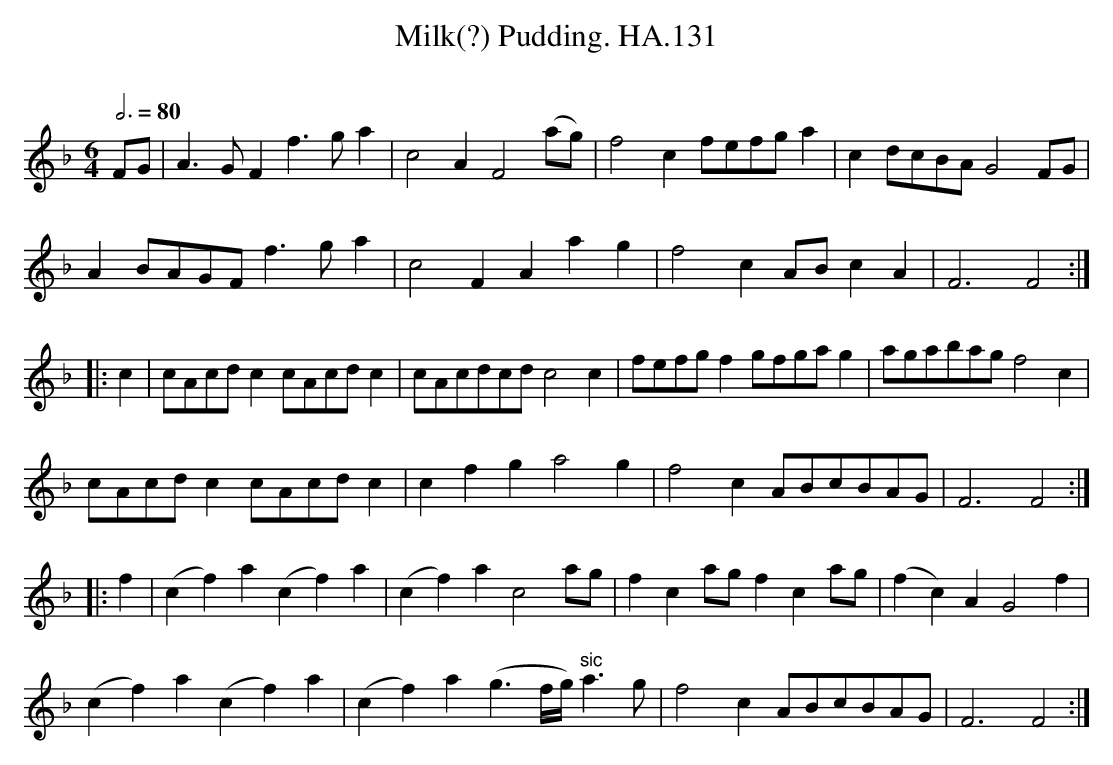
X:1
T:Milk(?) Pudding. HA.131
M:6/4
L:1/4
Q:3/4=80
O:
K:F
F/G/|A>GF f>ga|c2A F2(a/g/)|f2c f/e/f/g/a|cd/c/B/A/ G2F/G/|
AB/A/G/F/ f>ga|c2F Aag|f2c A/B/cA|F3 F2:|
|:c|c/A/c/d/c c/A/c/d/c|c/A/c/d/c/d/ c2c|\
f/e/f/g/f g/f/g/a/g|a/g/a/b/a/g/ f2c|
c/A/c/d/c c/A/c/d/c|cfg a2g|f2c A/B/c/B/A/G/|F3 F2:|
|:f|(cf)a (cf)a|(cf)a c2a/g/|fca/g/ fca/g/|(fc)A G2f|
(cf)a (cf)a |(cf)a (g3/2f/4g/4) "^sic"a>g|f2c A/B/c/B/A/G/|F3 F2:|
